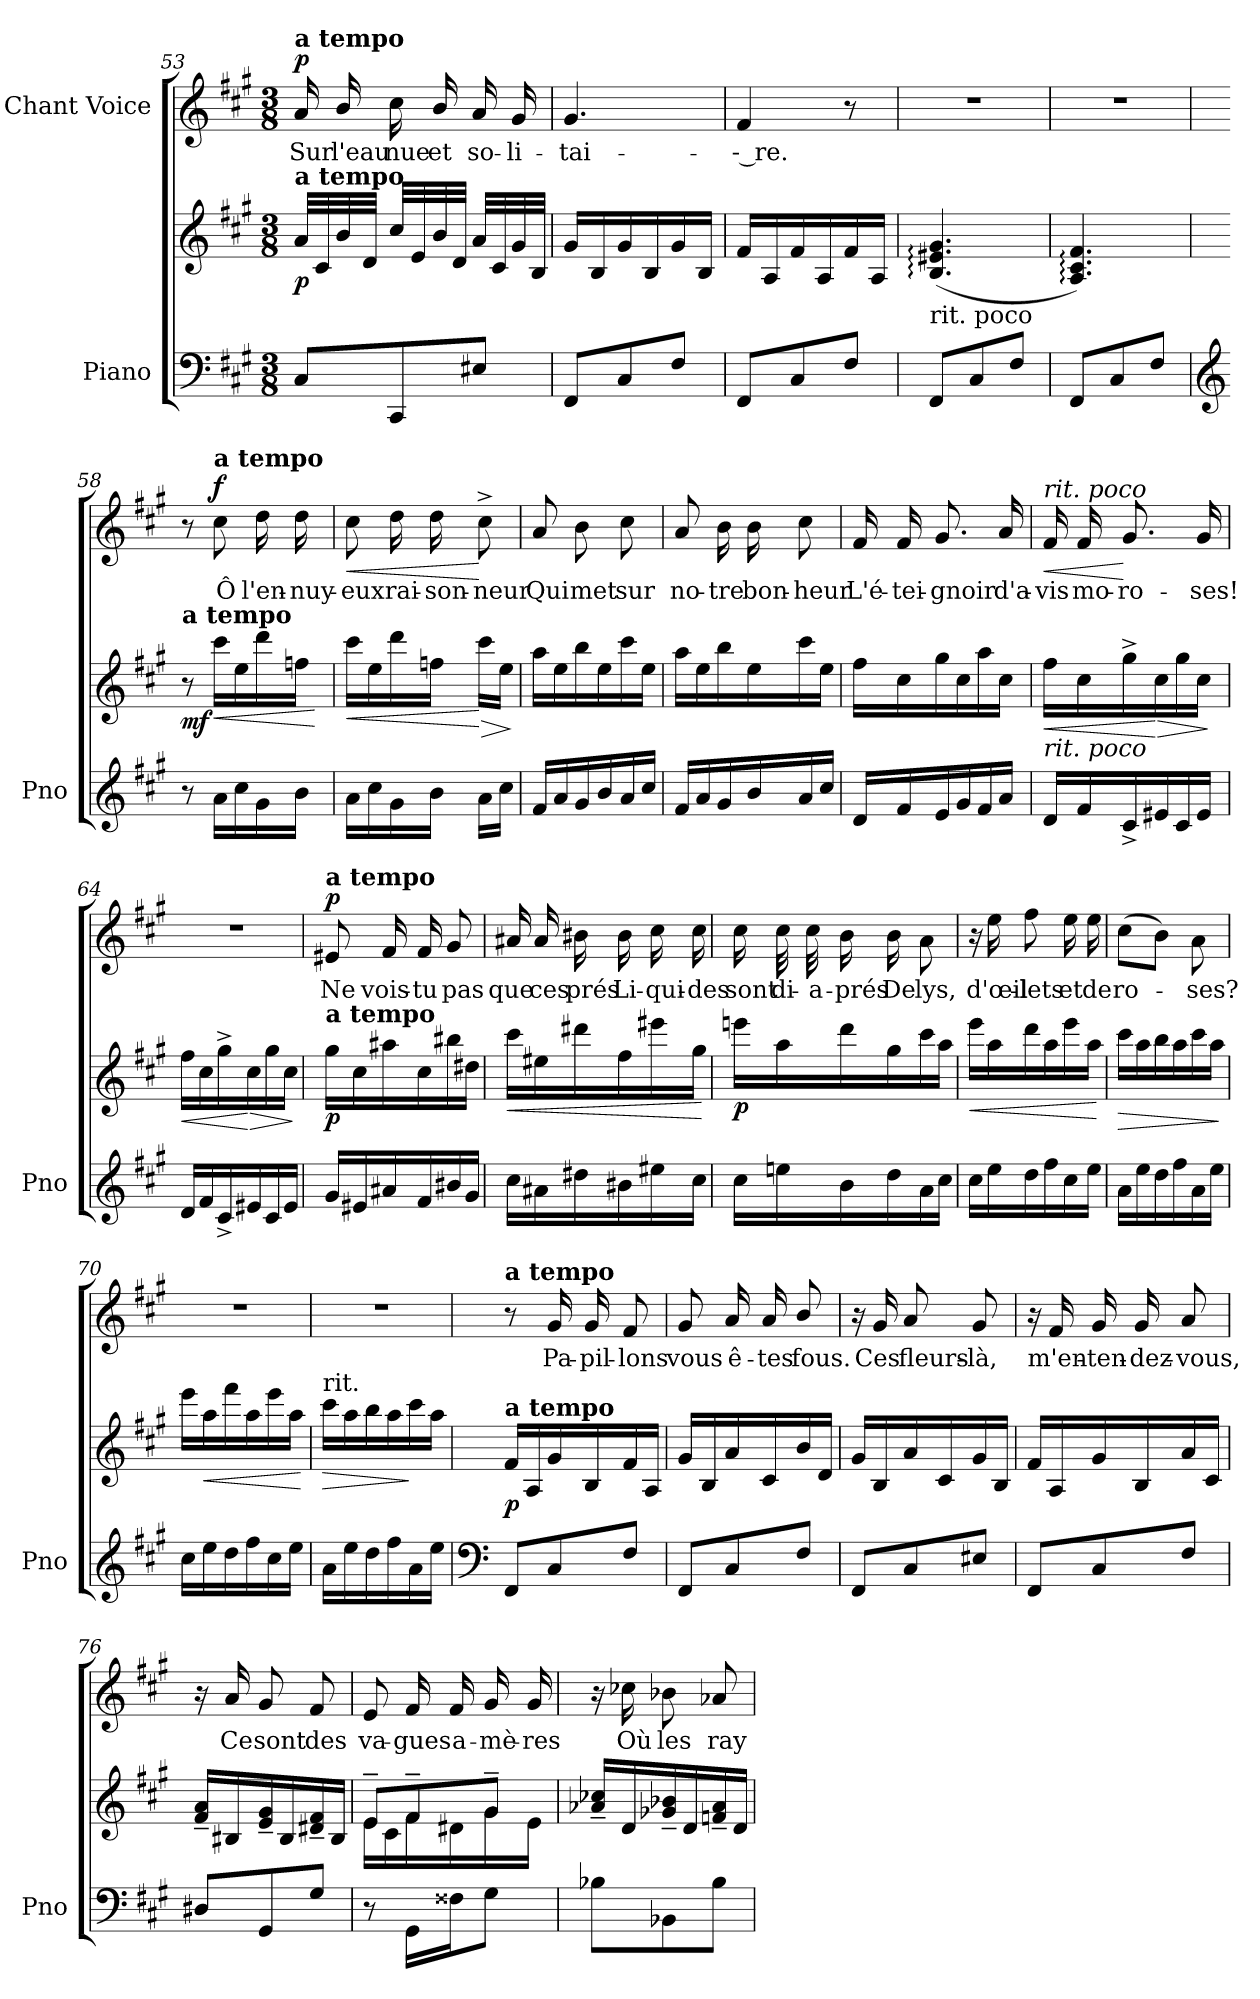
**kern	**kern	**dynam	**kern	**text	**dynam
*part2	*part2	*part2	*part1	*part1	*part1
*staff3	*staff2	*staff2/3	*staff1	*staff1	*staff1
*I"Piano	*	*	*I"Chant Voice	*	*
*I'Pno	*	*	*	*	*
*clefF4	*clefG2	*	*clefG2	*	*
*k[f#c#g#]	*k[f#c#g#]	*	*k[f#c#g#]	*	*
*M3/8	*M3/8	*	*M3/8	*	*
*MM114	*MM114	*	*MM114	*	*
=53	=53	=53	=53	=53	=53
!	!	!	!LO:TX:a:B:t=a tempo	!	!
!	!LO:TX:a:B:t=a tempo	!	!	!	!
!	!	!LO:DY:b	!	!LO:LY:b	!LO:DY:a
8C#/L	32a/LLL	p	16a/	Sur	p
.	32c#/	.	.	.	.
!	!	!	!	!LO:LY:b	!
.	32b/	.	16b/	l'eau	.
.	32d/JJJ	.	.	.	.
!	!	!	!	!LO:LY:b	!
8CC#/	32cc#/LLL	.	16cc#\	nue	.
.	32e/	.	.	.	.
!	!	!	!	!LO:LY:b	!
.	32b/	.	16b/	et	.
.	32d/JJJ	.	.	.	.
!	!	!	!	!LO:LY:b	!
8E#X/J	32a/LLL	.	16a/	so-	.
.	32c#/	.	.	.	.
!	!	!	!	!LO:LY:b	!
.	32g#/	.	16g#/	-li-	.
.	32B/JJJ	.	.	.	.
=54	=54	=54	=54	=54	=54
!	!	!	!	!LO:LY:b	!
8FF#/L	16g#/LL	.	4.g#/	-tai-	.
.	16B/	.	.	.	.
8C#/	16g#/	.	.	.	.
.	16B/	.	.	.	.
8F#/J	16g#/	.	.	.	.
.	16B/JJ	.	.	.	.
!!LO:LB:g=z
=55	=55	=55	=55	=55	=55
!	!	!	!	!LO:LY:b	!
8FF#/L	16f#/LL	.	4f#/	-- re.	.
.	16A/	.	.	.	.
8C#/	16f#/	.	.	.	.
.	16A/	.	.	.	.
8F#/J	16f#/	.	8r	.	.
.	16A/JJ	.	.	.	.
=56	=56	=56	=56	=56	=56
*	*	*	*MM106	*	*
!	!LO:TX:b:t=rit. poco	!	!	!	!
8FF#/L	(>4.B/: 4.e#X/: 4.g#/:	.	4.r	.	.
8C#/	.	.	.	.	.
8F#/J	.	.	.	.	.
=57	=57	=57	=57	=57	=57
8FF#/L	4.A/: 4.c#/: 4.f#/:)	.	4.r	.	.
8C#/	.	.	.	.	.
8F#/J	.	.	.	.	.
=58	=58	=58	=58	=58	=58
*clefG2	*	*	*	*	*
*	*	*	*MM114	*	*
!	!LO:TX:a:B:t=a tempo	!	!	!	!
!	!	!LO:DY:b	!	!	!
8r	8r	mf	8r	.	.
!	!	!	!LO:TX:a:B:t=a tempo	!	!
!	!	!LO:HP:b	!	!LO:LY:b	!LO:DY:b
16a\LL	16ccc#\LL	<	8cc#\	Ô	f
16cc#\	16ee\	.	.	.	.
!	!	!	!	!LO:LY:b	!
16g#\	16ddd\	.	16dd\	l'en-	.
!	!	!	!	!LO:LY:b	!
16b\JJ	16ffn\JJ	.	16dd\	-nuy-	.
.	.	[	.	.	.
=59	=59	=59	=59	=59	=59
!	!	!LO:HP:b	!	!LO:LY:b	!LO:HP:b
16a\LL	16ccc#\LL	<	8cc#\	-eux	<
16cc#\	16ee\	.	.	.	.
!	!	!	!	!LO:LY:b	!
16g#\	16ddd\	.	16dd\	rai-	.
!	!	!	!	!LO:LY:b	!
16b\JJ	16ffn\JJ	.	16dd\	-son-	.
!	!	!LO:HP:n=1:b	!	!LO:LY:b	!
16a\LL	16ccc#\LL	[ >	8cc#^\	-neur	[
16cc#\JJ	16ee\JJ	.	.	.	.
.	.	]	.	.	.
!!LO:LB:g=z
=60	=60	=60	=60	=60	=60
!	!	!	!	!LO:LY:b	!
16f#/LL	16aa\LL	.	8a/	Qui	.
16a/	16ee\	.	.	.	.
!	!	!	!	!LO:LY:b	!
16g#/	16bb\	.	8b\	met	.
16b/	16ee\	.	.	.	.
!	!	!	!	!LO:LY:b	!
16a/	16ccc#\	.	8cc#\	sur	.
16cc#/JJ	16ee\JJ	.	.	.	.
=61	=61	=61	=61	=61	=61
!	!	!	!	!LO:LY:b	!
16f#/LL	16aa\LL	.	8a/	no-	.
16a/	16ee\	.	.	.	.
!	!	!	!	!LO:LY:b	!
16g#/	16bb\	.	16b\	-tre	.
!	!	!	!	!LO:LY:b	!
16b/	16ee\	.	16b\	bon-	.
!	!	!	!	!LO:LY:b	!
16a/	16ccc#\	.	8cc#\	-heur	.
16cc#/JJ	16ee\JJ	.	.	.	.
=62	=62	=62	=62	=62	=62
!	!	!	!	!LO:LY:b	!
16d/LL	16ff#\LL	.	16f#/	L'é-	.
!	!	!	!	!LO:LY:b	!
16f#/	16cc#\	.	16f#/	-tei-	.
!	!	!	!	!LO:LY:b	!
16e/	16gg#\	.	8.g#/	-gnoir	.
16g#/	16cc#\	.	.	.	.
16f#/	16aa\	.	.	.	.
!	!	!	!	!LO:LY:b	!
16a/JJ	16cc#\JJ	.	16a/	d'a-	.
=63	=63	=63	=63	=63	=63
*	*	*	*MM106	*	*
!	!	!	!LO:TX:a:i:t=rit. poco	!	!
!	!LO:TX:b:i:t=rit. poco	!	!	!	!
!	!	!LO:HP:b	!	!LO:LY:b	!LO:HP:b
16d/LL	16ff#\LL	<	16f#/	-vis	<
!	!	!	!	!LO:LY:b	!
16f#/	16cc#\	.	16f#/	mo-	.
!	!	!	!	!LO:LY:b	!
16c#^/	16gg#^\	.	8.g#/	-ro-	[
!	!	!LO:HP:n=1:b	!	!	!
16e#X/	16cc#\	[ >	.	.	.
16c#/	16gg#\	.	.	.	.
!	!	!	!	!LO:LY:b	!
16e#/JJ	16cc#\JJ	.	16g#/	-ses!	.
.	.	]	.	.	.
!!LO:PB:g=z
=64	=64	=64	=64	=64	=64
!	!	!LO:HP:b	!	!	!
16d/LL	16ff#\LL	<	4.r	.	.
16f#/	16cc#\	.	.	.	.
16c#^/	16gg#^\	.	.	.	.
!	!	!LO:HP:n=1:b	!	!	!
16e#X/	16cc#\	[ >	.	.	.
16c#/	16gg#\	.	.	.	.
16e#/JJ	16cc#\JJ	.	.	.	.
.	.	]	.	.	.
=65	=65	=65	=65	=65	=65
*	*	*	*MM114	*	*
!	!	!	!LO:TX:a:B:t=a tempo	!	!
!	!LO:TX:a:B:t=a tempo	!	!	!	!
!	!	!LO:DY:b	!	!LO:LY:b	!LO:DY:a
16g#/LL	16gg#\LL	p	8e#X/	Ne	p
16e#X/	16cc#\	.	.	.	.
!	!	!	!	!LO:LY:b	!
16a#X/	16aa#X\	.	16f#/	vois-	.
!	!	!	!	!LO:LY:b	!
16f#/	16cc#\	.	16f#/	-tu	.
!	!	!	!	!LO:LY:b	!
16b#X/	16bb#X\	.	8g#/	pas	.
16g#/JJ	16dd#X\JJ	.	.	.	.
=66	=66	=66	=66	=66	=66
!	!	!LO:HP:b	!	!LO:LY:b	!
16cc#\LL	16ccc#\LL	<	16a#X/	que	.
!	!	!	!	!LO:LY:b	!
16a#X\	16ee#X\	.	16a#/	ces	.
!	!	!	!	!LO:LY:b	!
16dd#X\	16ddd#X\	.	16b#X\	prés	.
!	!	!	!	!LO:LY:b	!
16b#X\	16ff#\	.	16b#\	Li-	.
!	!	!	!	!LO:LY:b	!
16ee#X\	16eee#X\	.	16cc#\	-qui-	.
!	!	!	!	!LO:LY:b	!
16cc#\JJ	16gg#\JJ	.	16cc#\	-des	.
.	.	[	.	.	.
!!LO:LB:g=z
=67	=67	=67	=67	=67	=67
!	!	!LO:DY:b	!	!LO:LY:b	!
16cc#\LL	16eeen\LL	p	16cc#\	sont	.
!	!	!	!	!LO:LY:b	!
16een\	16aa\	.	32cc#\	di-	.
!	!	!	!	!LO:LY:b	!
.	.	.	32cc#\	-a-	.
!	!	!	!	!LO:LY:b	!
16b\	16ddd\	.	16b\	-prés	.
!	!	!	!	!LO:LY:b	!
16dd\	16gg#\	.	16b\	De	.
!	!	!	!	!LO:LY:b	!
16a\	16ccc#\	.	8a\	lys,	.
16cc#\JJ	16aa\JJ	.	.	.	.
=68	=68	=68	=68	=68	=68
!	!	!LO:HP:b	!	!	!
16cc#\LL	16eee\LL	<	16r	.	.
!	!	!	!	!LO:LY:b	!
16ee\	16aa\	.	16ee\	d'œil-	.
!	!	!	!	!LO:LY:b	!
16dd\	16ddd\	.	8ff#\	-lets	.
16ff#\	16aa\	.	.	.	.
!	!	!	!	!LO:LY:b	!
16cc#\	16eee\	.	16ee\	et	.
!	!	!	!	!LO:LY:b	!
16ee\JJ	16aa\JJ	.	16ee\	de	.
.	.	[	.	.	.
=69	=69	=69	=69	=69	=69
!	!	!LO:HP:b	!	!LO:LY:b	!
16a\LL	16ccc#\LL	>	(>8cc#\L	ro-	.
16ee\	16aa\	.	.	.	.
16dd\	16bb\	.	8b\J)	.	.
16ff#\	16aa\	.	.	.	.
!	!	!	!	!LO:LY:b	!
16a\	16ccc#\	.	8a\	-ses?	.
16ee\JJ	16aa\JJ	.	.	.	.
.	.	]	.	.	.
!!LO:LB:g=z
=70	=70	=70	=70	=70	=70
16cc#\LL	16eee\LL	.	4.r	.	.
!	!	!LO:HP:b	!	!	!
16ee\	16aa\	<	.	.	.
16dd\	16fff#\	.	.	.	.
16ff#\	16aa\	.	.	.	.
16cc#\	16eee\	.	.	.	.
16ee\JJ	16aa\JJ	.	.	.	.
.	.	[	.	.	.
=71	=71	=71	=71	=71	=71
*	*	*	*MM102	*	*
!	!LO:TX:a:t=rit.	!	!	!	!
!	!	!LO:HP:b	!	!	!
16a\LL	16ccc#\LL	>	4.r	.	.
16ee\	16aa\	.	.	.	.
16dd\	16bb\	.	.	.	.
16ff#\	16aa\	.	.	.	.
16a\	16ccc#\	]	.	.	.
16ee\JJ	16aa\JJ	.	.	.	.
=72	=72	=72	=72	=72	=72
*clefF4	*	*	*	*	*
*	*	*	*MM114	*	*
!	!	!	!LO:TX:a:B:t=a tempo	!	!
!	!LO:TX:a:B:t=a tempo	!	!	!	!
!	!	!LO:DY:b	!	!	!
8FF#/L	16f#/LL	p	8r	.	.
.	16A/	.	.	.	.
!	!	!	!	!LO:LY:b	!
8C#/	16g#/	.	16g#/	Pa-	.
!	!	!	!	!LO:LY:b	!
.	16B/	.	16g#/	-pil-	.
!	!	!	!	!LO:LY:b	!
8F#/J	16f#/	.	8f#/	-lons	.
.	16A/JJ	.	.	.	.
=73	=73	=73	=73	=73	=73
!	!	!	!	!LO:LY:b	!
8FF#/L	16g#/LL	.	8g#/	vous	.
.	16B/	.	.	.	.
!	!	!	!	!LO:LY:b	!
8C#/	16a/	.	16a/	ê-	.
!	!	!	!	!LO:LY:b	!
.	16c#/	.	16a/	-tes	.
!	!	!	!	!LO:LY:b	!
8F#/J	16b/	.	8b/	fous.	.
.	16d/JJ	.	.	.	.
!!LO:LB:g=z
=74	=74	=74	=74	=74	=74
8FF#/L	16g#/LL	.	16r	.	.
!	!	!	!	!LO:LY:b	!
.	16B/	.	16g#/	Ces	.
!	!	!	!	!LO:LY:b	!
8C#/	16a/	.	8a/	fleurs-	.
.	16c#/	.	.	.	.
!	!	!	!	!LO:LY:b	!
8E#X/J	16g#/	.	8g#/	-là,	.
.	16B/JJ	.	.	.	.
=75	=75	=75	=75	=75	=75
8FF#/L	16f#/LL	.	16r	.	.
!	!	!	!	!LO:LY:b	!
.	16A/	.	16f#/	m'en-	.
!	!	!	!	!LO:LY:b	!
8C#/	16g#/	.	16g#/	-ten-	.
!	!	!	!	!LO:LY:b	!
.	16B/	.	16g#/	-dez-	.
!	!	!	!	!LO:LY:b	!
8F#/J	16a/	.	8a/	-vous,	.
.	16c#/JJ	.	.	.	.
=76	=76	=76	=76	=76	=76
8D#X/L	16f#/~ 16a/~LL	.	16r	.	.
!	!	!	!	!LO:LY:b	!
.	16B#X/	.	16a/	Ce	.
!	!	!	!	!LO:LY:b	!
8GG#/	16e/~ 16g#/~	.	8g#/	sont	.
.	16B#/	.	.	.	.
!	!	!	!	!LO:LY:b	!
8G#/J	16d#X/~ 16f#/~	.	8f#/	des	.
.	16B#/JJ	.	.	.	.
=77	=77	=77	=77	=77	=77
*	*^	*	*	*	*
!	!	!	!	!	!LO:LY:b	!
8r	8e~/L	16e\LL	.	8e/	va-	.
.	.	16c#\	.	.	.	.
!	!	!	!	!	!LO:LY:b	!
16GG#\LL	8f#~/	16f#\	.	16f#/	-gues	.
!	!	!	!	!	!LO:LY:b	!
16F##X\J	.	16d#X\	.	16f#/	a-	.
!	!	!	!	!	!LO:LY:b	!
8G#\J	8g#~/J	16g#\	.	16g#/	-mè-	.
!	!	!	!	!	!LO:LY:b	!
.	.	16e\JJ	.	16g#/	-res	.
*	*v	*v	*	*	*	*
!!LO:PB:g=z
=78	=78	=78	=78	=78	=78
8B-X\L	16a-X/~ 16cc-X/~LL	.	16r	.	.
!	!	!	!	!LO:LY:b	!
.	16d/	.	16cc-X\	Où	.
!	!	!	!	!LO:LY:b	!
8BB-X\	16g-X/~ 16b-X/~	.	8b-X\	les	.
.	16d/	.	.	.	.
!	!	!	!	!LO:LY:b	!
8B-\J	16fn/~ 16a-/~	.	8a-X/	ray-	.
.	16d/JJ	.	.	.	.
=	=	=	=	=	=
*-	*-	*-	*-	*-	*-
